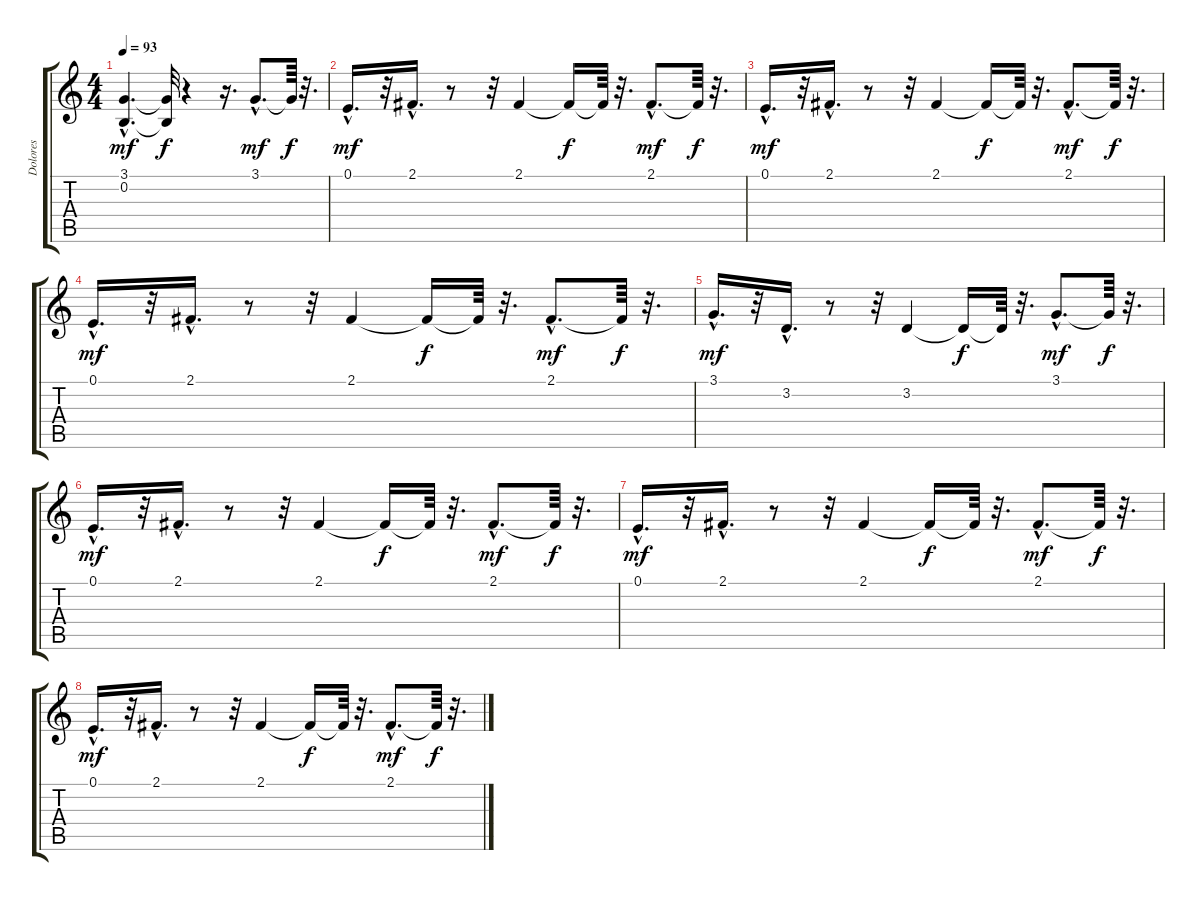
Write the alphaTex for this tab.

\track ("Dolores " "Dolores ") {instrument panflute}
\staff {score tabs}
\tuning (E4 B3 G3 D3 A2 E2) {hide}
\ts (4 4)
\tempo 93
\clef g2
\ks c
(3.1{hac} 0.2{hac}).4{d dy mf} (3.1{t} 0.2{t}).32{dy f} r.4 r.16{d} 3.1{hac}.8{d dy mf} 3.1{t}.64{dy f} r.32{d} |
0.1{hac}.16{d dy mf} r.32 2.1{hac}.16{d} r.8 r.32 2.1.4 2.1{t}.16{dy f} 2.1{t}.64 r.32{d} 2.1{hac}.8{d dy mf} 2.1{t}.64{dy f} r.32{d} |
0.1{hac}.16{d dy mf} r.32 2.1{hac}.16{d} r.8 r.32 2.1.4 2.1{t}.16{dy f} 2.1{t}.64 r.32{d} 2.1{hac}.8{d dy mf} 2.1{t}.64{dy f} r.32{d} |
0.1{hac}.16{d dy mf} r.32 2.1{hac}.16{d} r.8 r.32 2.1.4 2.1{t}.16{dy f} 2.1{t}.64 r.32{d} 2.1{hac}.8{d dy mf} 2.1{t}.64{dy f} r.32{d} |
3.1{hac}.16{d dy mf} r.32 3.2{hac}.16{d} r.8 r.32 3.2.4 3.2{t}.16{dy f} 3.2{t}.64 r.32{d} 3.1{hac}.8{d dy mf} 3.1{t}.64{dy f} r.32{d} |
0.1{hac}.16{d dy mf} r.32 2.1{hac}.16{d} r.8 r.32 2.1.4 2.1{t}.16{dy f} 2.1{t}.64 r.32{d} 2.1{hac}.8{d dy mf} 2.1{t}.64{dy f} r.32{d} |
0.1{hac}.16{d dy mf} r.32 2.1{hac}.16{d} r.8 r.32 2.1.4 2.1{t}.16{dy f} 2.1{t}.64 r.32{d} 2.1{hac}.8{d dy mf} 2.1{t}.64{dy f} r.32{d} |
0.1{hac}.16{d dy mf} r.32 2.1{hac}.16{d} r.8 r.32 2.1.4 2.1{t}.16{dy f} 2.1{t}.64 r.32{d} 2.1{hac}.8{d dy mf} 2.1{t}.64{dy f} r.32{d}
